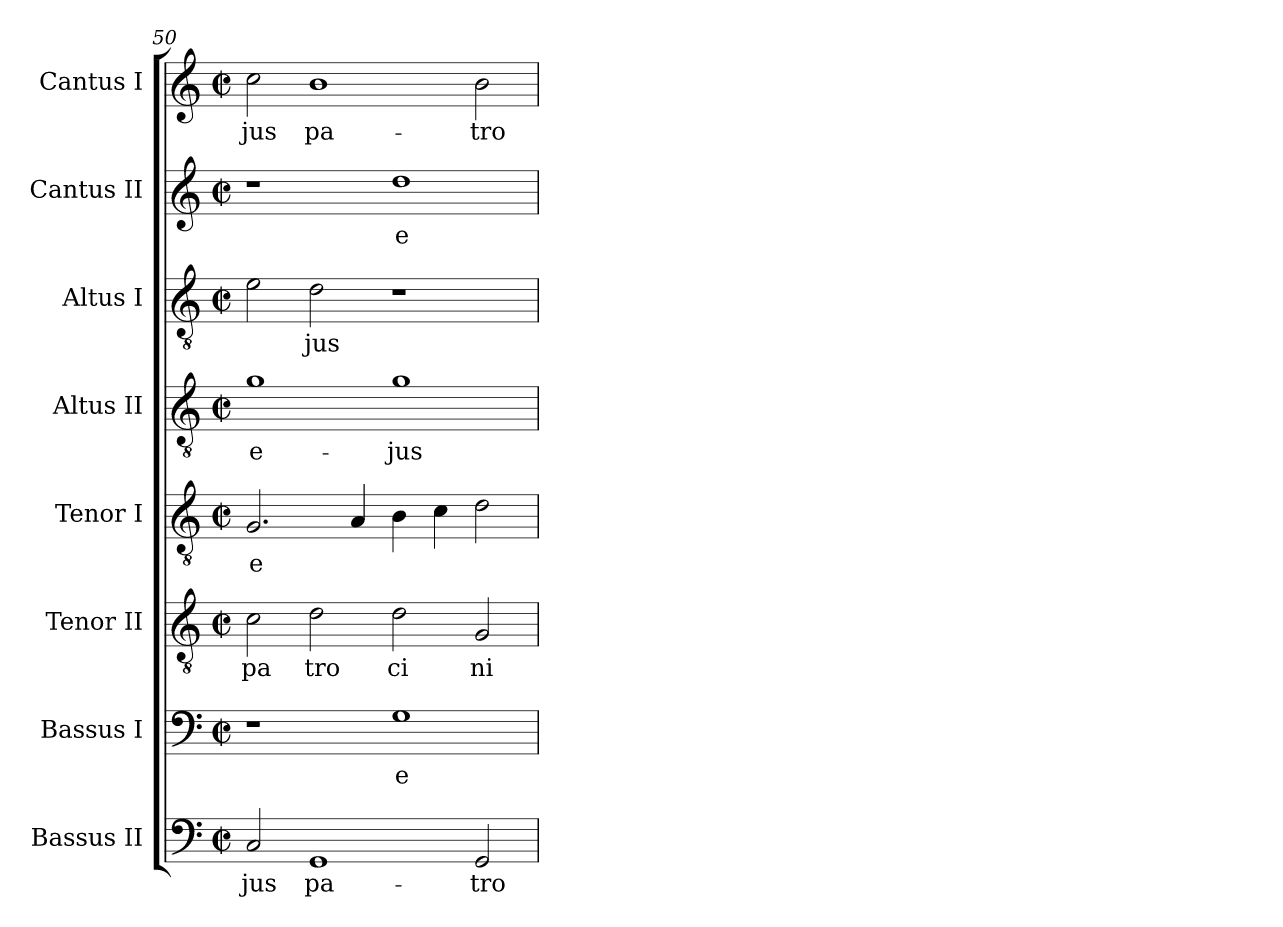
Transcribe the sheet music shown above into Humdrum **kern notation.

**kern	**text	**kern	**text	**kern	**text	**kern	**text	**kern	**text	**kern	**text	**kern	**text	**kern	**text
*part8	*part8	*part7	*part7	*part6	*part6	*part5	*part5	*part4	*part4	*part3	*part3	*part2	*part2	*part1	*part1
*staff8	*staff8	*staff7	*staff7	*staff6	*staff6	*staff5	*staff5	*staff4	*staff4	*staff3	*staff3	*staff2	*staff2	*staff1	*staff1
*I"Bassus II	*	*I"Bassus I	*	*I"Tenor II	*	*I"Tenor I	*	*I"Altus II	*	*I"Altus I	*	*I"Cantus II	*	*I"Cantus I	*
*clefF4	*	*clefF4	*	*clefGv2	*	*clefGv2	*	*clefGv2	*	*clefGv2	*	*clefG2	*	*clefG2	*
*M2/2	*	*M2/2	*	*M2/2	*	*M2/2	*	*M2/2	*	*M2/2	*	*M2/2	*	*M2/2	*
*met(c|)	*	*met(c|)	*	*met(c|)	*	*met(c|)	*	*met(c|)	*	*met(c|)	*	*met(c|)	*	*met(c|)	*
=50	=50	=50	=50	=50	=50	=50	=50	=50	=50	=50	=50	=50	=50	=50	=50
!	!LO:LY:b:cj	!	!	!	!LO:LY:b:cj	!	!LO:LY:b:cj	!	!LO:LY:b:cj	!	!	!	!	!	!LO:LY:b:cj
2C/	-jus	1r	.	2c\	pa	2.G/	e	1g	e-	2e\	.	1r	.	2cc\	-jus
!	!LO:LY:b:cj	!	!	!	!LO:LY:b:cj	!	!	!	!	!	!LO:LY:b:cj	!	!	!	!LO:LY:b:cj
1GG	pa-	.	.	2d\	tro	.	.	.	.	2d\	jus	.	.	1b	pa-
.	.	.	.	.	.	4A/	.	.	.	.	.	.	.	.	.
!	!	!	!LO:LY:b:cj	!	!LO:LY:b:cj	!	!	!	!LO:LY:b:cj	!	!	!	!LO:LY:b:cj	!	!
.	.	1G	e	2d\	ci	4B\	.	1g	-jus	1r	.	1dd	e	.	.
.	.	.	.	.	.	4c\	.	.	.	.	.	.	.	.	.
!	!LO:LY:b:cj	!	!	!	!LO:LY:b:cj	!	!	!	!	!	!	!	!	!	!LO:LY:b:cj
2GG/	-tro-	.	.	2G/	ni	2d\	.	.	.	.	.	.	.	2b\	-tro-
=	=	=	=	=	=	=	=	=	=	=	=	=	=	=	=
*-	*-	*-	*-	*-	*-	*-	*-	*-	*-	*-	*-	*-	*-	*-	*-
